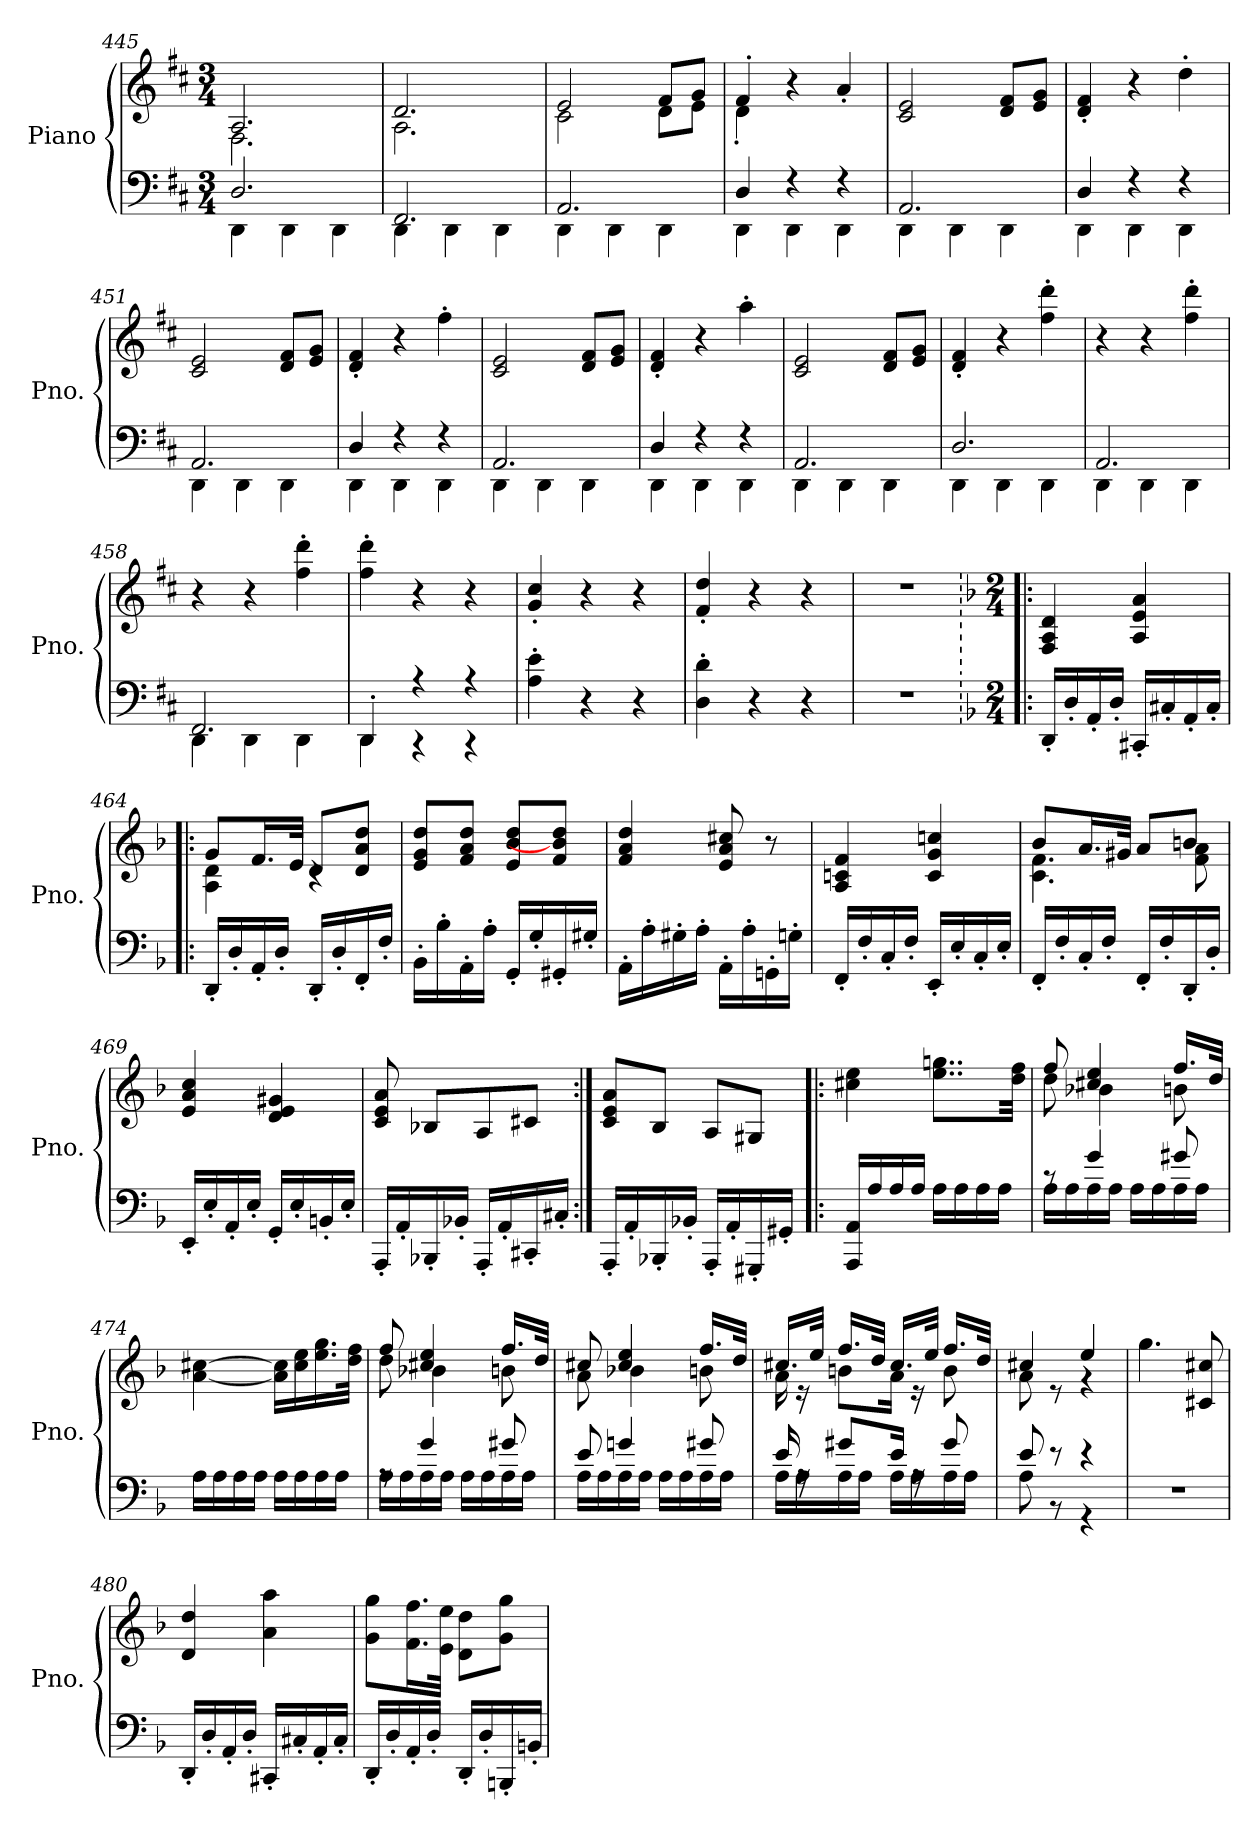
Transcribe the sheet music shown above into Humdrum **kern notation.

**kern	**kern
*part1	*part1
*staff2	*staff1
*I"Piano	*
*I'Pno.	*
*clefF4	*clefG2
*k[f#c#]	*k[f#c#]
*M3/4	*M3/4
=445	=445
*^	*^
2.D/	4DD\	2.A/	2.F#\
.	4DD\	.	.
.	4DD\	.	.
=446	=446	=446	=446
2.FF#/	4DD\	2.d/	2.A\
.	4DD\	.	.
.	4DD\	.	.
=447	=447	=447	=447
2.AA/	4DD\	2e/	2c#\
.	4DD\	.	.
.	4DD\	8f#/L	8d\L
.	.	8g/J	8e\J
!!LO:LB:g=z	!!
=448	=448	=448	=448
4D/	4DD\	4f#'/	4d'\
4r	4DD\	4r	4ryy
4r	4DD\	4a'/	4ryy
*	*	*v	*v
=449	=449	=449
2.AA/	4DD\	2c#/ 2e/
.	4DD\	.
.	4DD\	8d/ 8f#/L
.	.	8e/ 8g/J
=450	=450	=450
4D/	4DD\	4d/' 4f#/'
4r	4DD\	4r
4r	4DD\	4dd'\
=451	=451	=451
2.AA/	4DD\	2c#/ 2e/
.	4DD\	.
.	4DD\	8d/ 8f#/L
.	.	8e/ 8g/J
=452	=452	=452
4D/	4DD\	4d/' 4f#/'
4r	4DD\	4r
4r	4DD\	4ff#'\
=453	=453	=453
2.AA/	4DD\	2c#/ 2e/
.	4DD\	.
.	4DD\	8d/ 8f#/L
.	.	8e/ 8g/J
=454	=454	=454
4D/	4DD\	4d/' 4f#/'
4r	4DD\	4r
4r	4DD\	4aa'\
!!LO:PB:g=z
=455	=455	=455
2.AA/	4DD\	2c#/ 2e/
.	4DD\	.
.	4DD\	8d/ 8f#/L
.	.	8e/ 8g/J
=456	=456	=456
2.D/	4DD\	4d/' 4f#/'
.	4DD\	4r
.	4DD\	4ff#\' 4ddd\'
=457	=457	=457
2.AA/	4DD\	4r
.	4DD\	4r
.	4DD\	4ff#\' 4ddd\'
=458	=458	=458
2.FF#/	4DD\	4r
.	4DD\	4r
.	4DD\	4ff#\' 4ddd\'
=459	=459	=459
4DD'/	4DD\	4ff#\' 4ddd\'
4r	4r	4r
4r	4r	4r
*v	*v	*
=460	=460
4A\' 4e\'	4g/' 4cc#/'
4r	4r
4r	4r
=461	=461
4D\' 4d\'	4f#/' 4dd/'
4r	4r
4r	4r
=462	=462
2.r	2.r
!!LO:LB:g=z
=463|!:	=463|!:
*k[b-]	*k[b-]
*M2/4	*M2/4
*	*MM40
16DD'/LL	4F/ 4A/ 4d/
16D'/	.
16AA'/	.
16D'/JJ	.
16CC#X'/LL	4A/ 4e/ 4a/
16C#X'/	.
16AA'/	.
16C#'/JJ	.
=464	=464
*	*^
16DD'/LL	8g/L	4A\ 4d\
16D'/	.	.
16AA'/	16.f/L	.
16D'/JJ	.	.
.	32e/JJk	.
16DD'/LL	8d/L	4rc
16D'/	.	.
16FF'/	8d/ 8a/ 8dd/J	.
16F'/JJ	.	.
*	*v	*v
=465	=465
16BB-'\LL	8e/ 8g/ 8dd/L
16B-'\	.
16AA'\	8f/ 8a/ 8dd/J
16A'\JJ	.
16GG'/LL	8e/ 8b-/ 8dd/L
16G'/	.
16GG#X'/	8f/ 8b/] 8dd/J
16G#X'/JJ	.
=466	=466
16AA'\LL	4f/ 4a/ 4dd/
16A'\	.
16G#X'\	.
16A'\JJ	.
16AA'\LL	8e/ 8a/ 8cc#X/
16A'\	.
16GGn'\	8r
16Gn'\JJ	.
!!LO:LB:g=z
=467	=467
16FF'/LL	4A/ 4cn/ 4f/
16F'/	.
16C'/	.
16F'/JJ	.
16EE'/LL	4c/ 4g/ 4ccn/
16E'/	.
16C'/	.
16E'/JJ	.
=468	=468
*	*^
16FF'/LL	8b-/L	4.c\ 4.f\
16F'/	.	.
16C'/	16.a/L	.
16F'/JJ	.	.
.	32g#X/JJk	.
16FF'/LL	8a/L	.
16F'/	.	.
16DD'/	8bn/J	8f\ 8a\
16D'/JJ	.	.
*	*v	*v
=469	=469
16EE'/LL	4e/ 4a/ 4cc/
16E'/	.
16AA'/	.
16E'/JJ	.
16GG'/LL	4d/ 4e/ 4g#X/
16E'/	.
16BBn'/	.
16E'/JJ	.
=470	=470
16AAA'/LL	8c/ 8e/ 8a/
16AA'/	.
16BBB-X'/	8B-X/L
16BB-X'/JJ	.
16AAA'/LL	8A/
16AA'/	.
16CC#X'/	8c#X/J
16C#X'/JJ	.
!!LO:LB:g=z
=471:|!	=471:|!
16AAA'/LL	8c/ 8e/ 8a/L
16AA'/	.
16BBB-X'/	8B-/J
16BB-X'/JJ	.
16AAA'/LL	8A/L
16AA'/	.
16GGG#X'/	8G#X/J
16GG#X'/JJ	.
=472!|:	=472!|:
16AAA/ 16AA/LL	4cc#X\ 4ee\
16A/	.
16A/	.
16A/JJ	.
16A\LL	8..ee\ 8..ggn\L
16A\	.
16A\	.
16A\JJ	.
.	32dd\ 32ff\Jkk
=473	=473
*^	*^
8rc	16A\LL	8ff/	8dd\
.	16A\	.	.
4g/	16A\	4cc#X/ 4ee/	4b-X\
.	16A\JJ	.	.
.	16A\LL	.	.
.	16A\	.	.
8g#X/	16A\	16.ff/LL	8bn\
.	16A\JJ	.	.
.	.	32dd/JJk	.
*v	*v	*	*
*	*v	*v
=474	=474
16A\LL	[4a\ [4cc#X\
16A\	.
16A\	.
16A\JJ	.
16A\LL	16a\] 16cc#\]LL
16A\	16cc#\ 16ee\
16A\	16.ee\ 16.gg\
16A\JJ	.
.	32dd\ 32ff\JJk
!!LO:LB:g=z
=475	=475
*^	*^
8rA	16A\LL	8ff/	8dd\
.	16A\	.	.
4g/	16A\	4cc#X/ 4ee/	4b-X\
.	16A\JJ	.	.
.	16A\LL	.	.
.	16A\	.	.
8g#X/	16A\	16.ff/LL	8bn\
.	16A\JJ	.	.
.	.	32dd/JJk	.
=476	=476	=476	=476
8e/	16A\LL	8cc#X/	8a\
.	16A\	.	.
4gn/	16A\	4cc#/ 4ee/	4b-X\
.	16A\JJ	.	.
.	16A\LL	.	.
.	16A\	.	.
8g#X/	16A\	16.ff/LL	8bn\
.	16A\JJ	.	.
.	.	32dd/JJk	.
=477	=477	=477	=477
16e/	16A\LL	16.cc#X/LL	16a\
16rA	16A\	.	16r
.	.	32ee/JJk	.
8g#X/L	16A\	16.ff/LL	8bn\L
.	16A\JJ	.	.
.	.	32dd/JJk	.
16e/Jk	16A\LL	16.cc#/LL	16a\Jk
16rA	16A\	.	16r
.	.	32ee/JJk	.
8g#/	16A\	16.ff/LL	8b\
.	16A\JJ	.	.
.	.	32dd/JJk	.
=478	=478	=478	=478
8e/	8A\	4cc#X/	8a\
8r	8r	.	8r
4r	4r	4ee/	4r
*v	*v	*	*
*	*v	*v
!!LO:LB:g=z
=479	=479
2r	4.gg\
.	8c#X/ 8cc#X/
=480	=480
16DD'/LL	4d/ 4dd/
16D'/	.
16AA'/	.
16D'/JJ	.
16CC#X'/LL	4a\ 4aa\
16C#X'/	.
16AA'/	.
16C#'/JJ	.
=481	=481
16DD'/LL	8g\ 8gg\L
16D'/	.
16AA'/	16.f\ 16.ff\L
16D'/JJ	.
.	32e\ 32ee\JJk
16DD'/LL	8d\ 8dd\L
16D'/	.
16BBBn'/	8g\ 8gg\J
16BBn'/JJ	.
=	=
*-	*-
